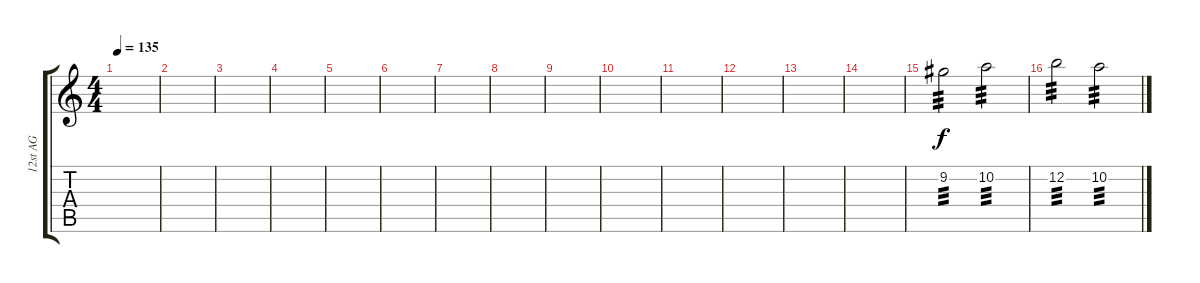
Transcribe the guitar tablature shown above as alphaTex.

\track ("12st AG" "12st AG") {instrument acousticguitarsteel}
\staff {score tabs}
\tuning (E4 B3 G3 D3 A2 E2) {hide}
\ts (4 4)
\tempo 135
\clef g2
\ks c
|
|
|
|
|
|
|
|
|
|
|
|
|
|
9.2.2{tp 3} 10.2.2{tp 3} |
12.2.2{tp 3} 10.2.2{tp 3}
